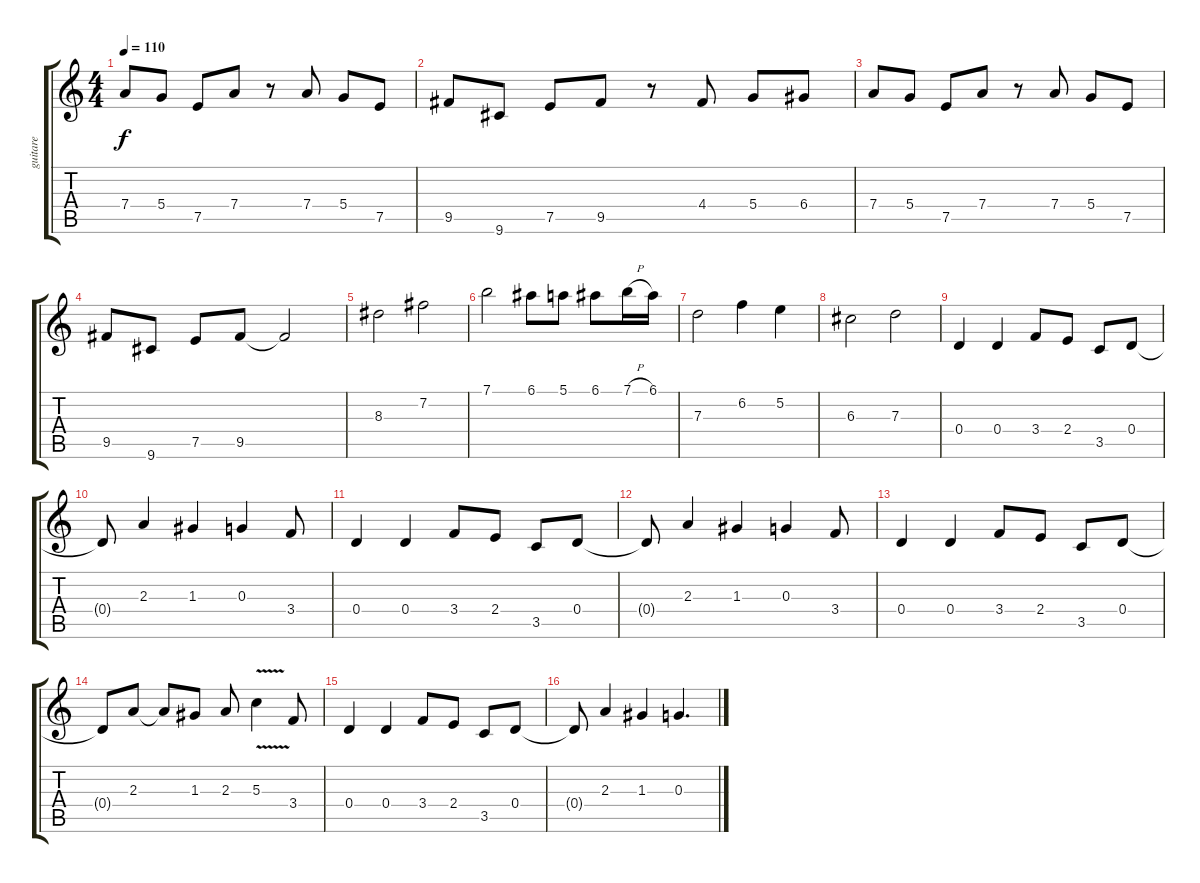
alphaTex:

\track ("guitare" "guitare") {instrument distortionguitar}
\staff {score tabs}
\tuning (E4 B3 G3 D3 A2 E2) {hide}
\ts (4 4)
\tempo 110
\clef g2
\ks c
7.4.8{dy f} 5.4.8 7.5.8 7.4.8 r.8 7.4.8 5.4.8 7.5.8 |
9.5.8 9.6.8 7.5.8 9.5.8 r.8 4.4.8 5.4.8 6.4.8 |
7.4.8 5.4.8 7.5.8 7.4.8 r.8 7.4.8 5.4.8 7.5.8 |
9.5.8 9.6.8 7.5.8 9.5.8 9.5{t}.2 |
8.3.2 7.2.2 |
7.1.2 6.1.8 5.1.8 6.1.8 7.1{h}.16 6.1.16 |
7.3.2 6.2.4 5.2.4 |
6.3.2 7.3.2 |
0.4.4 0.4.4 3.4.8 2.4.8 3.5.8 0.4.8 |
0.4{t}.8 2.3.4 1.3.4 0.3.4 3.4.8 |
0.4.4 0.4.4 3.4.8 2.4.8 3.5.8 0.4.8 |
0.4{t}.8 2.3.4 1.3.4 0.3.4 3.4.8 |
0.4.4 0.4.4 3.4.8 2.4.8 3.5.8 0.4.8 |
0.4{t}.8 2.3.8 2.3{t}.8 1.3.8 2.3.8 5.3{v}.4 3.4.8 |
0.4.4 0.4.4 3.4.8 2.4.8 3.5.8 0.4.8 |
0.4{t}.8 2.3.4 1.3.4 0.3.4{d}
